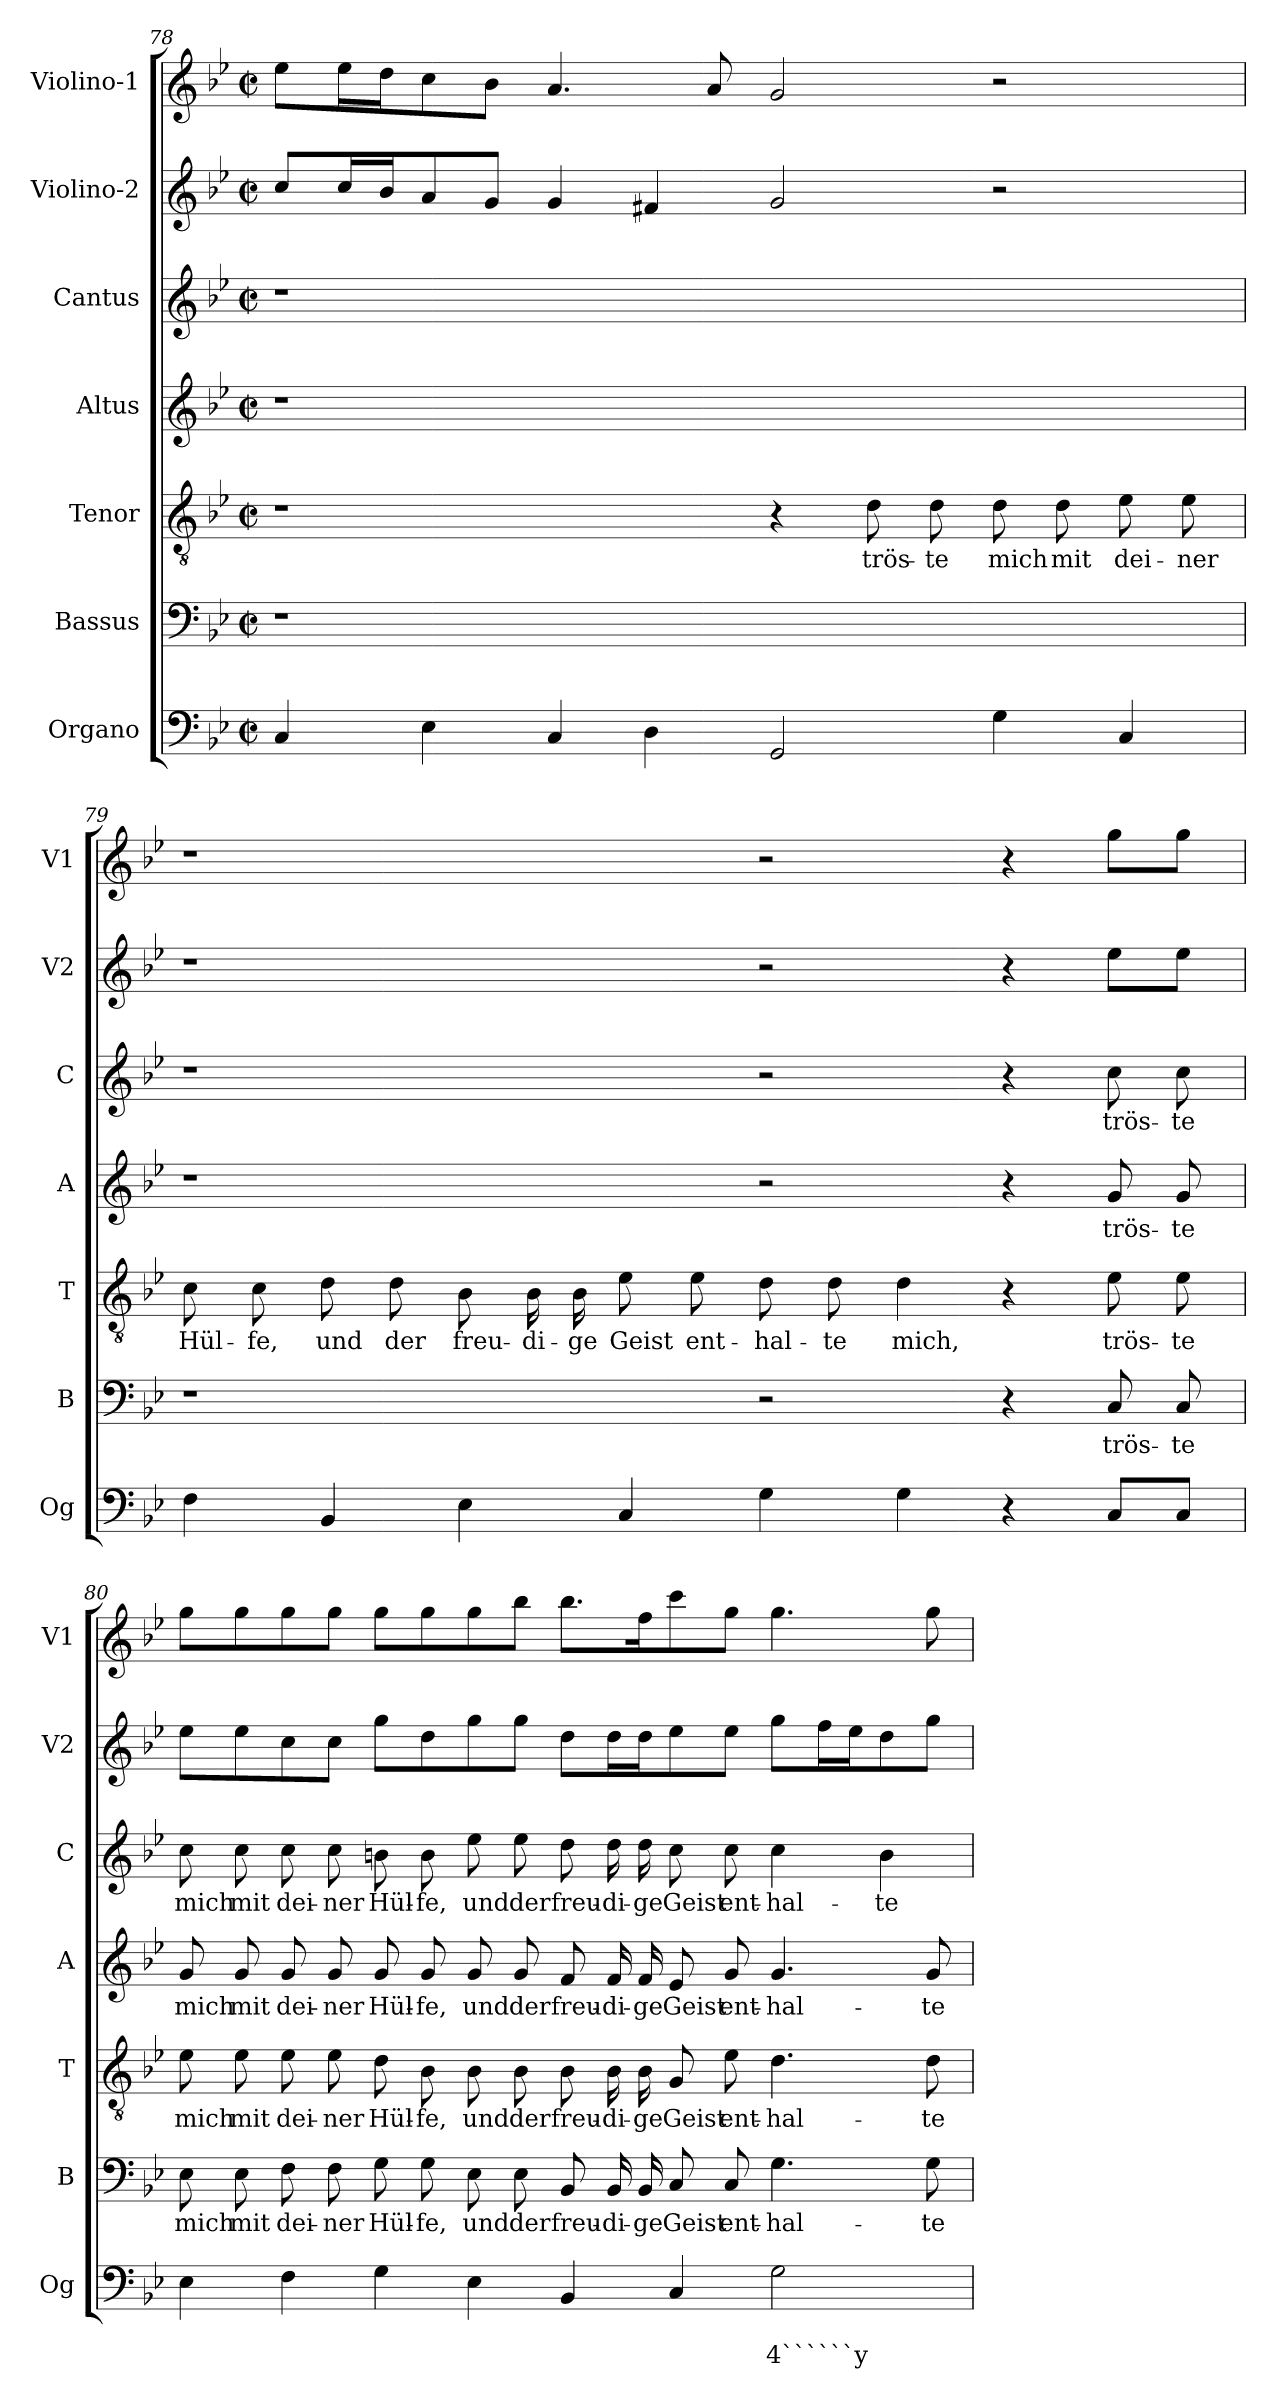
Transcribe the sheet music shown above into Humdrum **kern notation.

**kern	**text	**text	**kern	**text	**kern	**text	**kern	**text	**kern	**text	**kern	**kern
*part7	*part7	*part7	*part6	*part6	*part5	*part5	*part4	*part4	*part3	*part3	*part2	*part1
*staff7	*staff7	*staff7	*staff6	*staff6	*staff5	*staff5	*staff4	*staff4	*staff3	*staff3	*staff2	*staff1
*I"Organo	*	*	*I"Bassus	*	*I"Tenor	*	*I"Altus	*	*I"Cantus	*	*I"Violino-2	*I"Violino-1
*I'Og	*	*	*I'B	*	*I'T	*	*I'A	*	*I'C	*	*I'V2	*I'V1
!!LO:LB:g=z
*clefF4	*	*	*clefF4	*	*clefGv2	*	*clefG2	*	*clefG2	*	*clefG2	*clefG2
*k[b-e-]	*	*	*k[b-e-]	*	*k[b-e-]	*	*k[b-e-]	*	*k[b-e-]	*	*k[b-e-]	*k[b-e-]
*B-:	*	*	*B-:	*	*B-:	*	*B-:	*	*B-:	*	*B-:	*B-:
*M2/2	*	*	*M2/2	*	*M2/2	*	*M2/2	*	*M2/2	*	*M2/2	*M2/2
*met(c|)	*	*	*met(c|)	*	*met(c|)	*	*met(c|)	*	*met(c|)	*	*met(c|)	*met(c|)
=78	=78	=78	=78	=78	=78	=78	=78	=78	=78	=78	=78	=78
4C/	.	.	1r	.	1r	.	1r	.	1r	.	8cc/L	8ee-\L
.	.	.	.	.	.	.	.	.	.	.	16cc/L	16ee-\L
.	.	.	.	.	.	.	.	.	.	.	16b-/J	16dd\J
4E-\	.	.	.	.	.	.	.	.	.	.	8a/	8cc\
.	.	.	.	.	.	.	.	.	.	.	8g/J	8b-\J
4C/	.	.	.	.	.	.	.	.	.	.	4g/	4.a/
4D\	.	.	.	.	.	.	.	.	.	.	4f#X/	.
.	.	.	.	.	.	.	.	.	.	.	.	8a/
2GG/	.	.	1ryy	.	4r	.	1ryy	.	1ryy	.	2g/	2g/
!	!	!	!	!	!	!LO:LY:b	!	!	!	!	!	!
.	.	.	.	.	8d\	trös-	.	.	.	.	.	.
!	!	!	!	!	!	!LO:LY:b	!	!	!	!	!	!
.	.	.	.	.	8d\	-te	.	.	.	.	.	.
!	!	!	!	!	!	!LO:LY:b	!	!	!	!	!	!
4G\	.	.	.	.	8d\	mich	.	.	.	.	2r	2r
!	!	!	!	!	!	!LO:LY:b	!	!	!	!	!	!
.	.	.	.	.	8d\	mit	.	.	.	.	.	.
!	!	!	!	!	!	!LO:LY:b	!	!	!	!	!	!
4C/	.	.	.	.	8e-\	dei-	.	.	.	.	.	.
!	!	!	!	!	!	!LO:LY:b	!	!	!	!	!	!
.	.	.	.	.	8e-\	-ner	.	.	.	.	.	.
=79	=79	=79	=79	=79	=79	=79	=79	=79	=79	=79	=79	=79
!	!	!	!	!	!	!LO:LY:b	!	!	!	!	!	!
4F\	.	.	1r	.	8c\	Hül-	1r	.	1r	.	1r	1r
!	!	!	!	!	!	!LO:LY:b	!	!	!	!	!	!
.	.	.	.	.	8c\	-fe,	.	.	.	.	.	.
!	!	!	!	!	!	!LO:LY:b	!	!	!	!	!	!
4BB-/	.	.	.	.	8d\	und	.	.	.	.	.	.
!	!	!	!	!	!	!LO:LY:b	!	!	!	!	!	!
.	.	.	.	.	8d\	der	.	.	.	.	.	.
!	!	!	!	!	!	!LO:LY:b	!	!	!	!	!	!
4E-\	.	.	.	.	8B-\	freu-	.	.	.	.	.	.
!	!	!	!	!	!	!LO:LY:b	!	!	!	!	!	!
.	.	.	.	.	16B-\	-di-	.	.	.	.	.	.
!	!	!	!	!	!	!LO:LY:b	!	!	!	!	!	!
.	.	.	.	.	16B-\	-ge	.	.	.	.	.	.
!	!	!	!	!	!	!LO:LY:b	!	!	!	!	!	!
4C/	.	.	.	.	8e-\	Geist	.	.	.	.	.	.
!	!	!	!	!	!	!LO:LY:b	!	!	!	!	!	!
.	.	.	.	.	8e-\	ent-	.	.	.	.	.	.
!	!	!	!	!	!	!LO:LY:b	!	!	!	!	!	!
4G\	.	.	2r	.	8d\	-hal-	2r	.	2r	.	2r	2r
!	!	!	!	!	!	!LO:LY:b	!	!	!	!	!	!
.	.	.	.	.	8d\	-te	.	.	.	.	.	.
!	!	!	!	!	!	!LO:LY:b	!	!	!	!	!	!
4G\	.	.	.	.	4d\	mich,	.	.	.	.	.	.
4r	.	.	4r	.	4r	.	4r	.	4r	.	4r	4r
!	!	!	!	!LO:LY:b	!	!	!	!	!	!	!	!
!	!	!	!	!	!	!LO:LY:b	!	!	!	!	!	!
!	!	!	!	!	!	!	!	!LO:LY:b	!	!	!	!
!	!	!	!	!	!	!	!	!	!	!LO:LY:b	!	!
8C/L	.	.	8C/	trös-	8e-\	trös-	8g/	trös-	8cc\	trös-	8ee-\L	8gg\L
!	!	!	!	!LO:LY:b	!	!	!	!	!	!	!	!
!	!	!	!	!	!	!LO:LY:b	!	!	!	!	!	!
!	!	!	!	!	!	!	!	!LO:LY:b	!	!	!	!
!	!	!	!	!	!	!	!	!	!	!LO:LY:b	!	!
8C/J	.	.	8C/	-te	8e-\	-te	8g/	-te	8cc\	-te	8ee-\J	8gg\J
!!LO:PB:g=z
=80	=80	=80	=80	=80	=80	=80	=80	=80	=80	=80	=80	=80
!	!	!	!	!LO:LY:b	!	!	!	!	!	!	!	!
!	!	!	!	!	!	!LO:LY:b	!	!	!	!	!	!
!	!	!	!	!	!	!	!	!LO:LY:b	!	!	!	!
!	!	!	!	!	!	!	!	!	!	!LO:LY:b	!	!
4E-\	.	.	8E-\	mich	8e-\	mich	8g/	mich	8cc\	mich	8ee-\L	8gg\L
!	!	!	!	!LO:LY:b	!	!	!	!	!	!	!	!
!	!	!	!	!	!	!LO:LY:b	!	!	!	!	!	!
!	!	!	!	!	!	!	!	!LO:LY:b	!	!	!	!
!	!	!	!	!	!	!	!	!	!	!LO:LY:b	!	!
.	.	.	8E-\	mit	8e-\	mit	8g/	mit	8cc\	mit	8ee-\	8gg\
!	!	!	!	!LO:LY:b	!	!	!	!	!	!	!	!
!	!	!	!	!	!	!LO:LY:b	!	!	!	!	!	!
!	!	!	!	!	!	!	!	!LO:LY:b	!	!	!	!
!	!	!	!	!	!	!	!	!	!	!LO:LY:b	!	!
4F\	.	.	8F\	dei-	8e-\	dei-	8g/	dei-	8cc\	dei-	8cc\	8gg\
!	!	!	!	!LO:LY:b	!	!	!	!	!	!	!	!
!	!	!	!	!	!	!LO:LY:b	!	!	!	!	!	!
!	!	!	!	!	!	!	!	!LO:LY:b	!	!	!	!
!	!	!	!	!	!	!	!	!	!	!LO:LY:b	!	!
.	.	.	8F\	-ner	8e-\	-ner	8g/	-ner	8cc\	-ner	8cc\J	8gg\J
!	!	!	!	!LO:LY:b	!	!	!	!	!	!	!	!
!	!	!	!	!	!	!LO:LY:b	!	!	!	!	!	!
!	!	!	!	!	!	!	!	!LO:LY:b	!	!	!	!
!	!	!	!	!	!	!	!	!	!	!LO:LY:b	!	!
4G\	.	.	8G\	Hül-	8d\	Hül-	8g/	Hül-	8bn\	Hül-	8gg\L	8gg\L
!	!	!	!	!LO:LY:b	!	!	!	!	!	!	!	!
!	!	!	!	!	!	!LO:LY:b	!	!	!	!	!	!
!	!	!	!	!	!	!	!	!LO:LY:b	!	!	!	!
!	!	!	!	!	!	!	!	!	!	!LO:LY:b	!	!
.	.	.	8G\	-fe,	8B-\	-fe,	8g/	-fe,	8b\	-fe,	8dd\	8gg\
!	!	!	!	!LO:LY:b	!	!	!	!	!	!	!	!
!	!	!	!	!	!	!LO:LY:b	!	!	!	!	!	!
!	!	!	!	!	!	!	!	!LO:LY:b	!	!	!	!
!	!	!	!	!	!	!	!	!	!	!LO:LY:b	!	!
4E-\	.	.	8E-\	und	8B-\	und	8g/	und	8ee-\	und	8gg\	8gg\
!	!	!	!	!LO:LY:b	!	!	!	!	!	!	!	!
!	!	!	!	!	!	!LO:LY:b	!	!	!	!	!	!
!	!	!	!	!	!	!	!	!LO:LY:b	!	!	!	!
!	!	!	!	!	!	!	!	!	!	!LO:LY:b	!	!
.	.	.	8E-\	der	8B-\	der	8g/	der	8ee-\	der	8gg\J	8bb-\J
!	!	!	!	!LO:LY:b	!	!	!	!	!	!	!	!
!	!	!	!	!	!	!LO:LY:b	!	!	!	!	!	!
!	!	!	!	!	!	!	!	!LO:LY:b	!	!	!	!
!	!	!	!	!	!	!	!	!	!	!LO:LY:b	!	!
4BB-/	.	.	8BB-/	freu-	8B-\	freu-	8f/	freu-	8dd\	freu-	8dd\L	8.bb-\L
!	!	!	!	!LO:LY:b	!	!	!	!	!	!	!	!
!	!	!	!	!	!	!LO:LY:b	!	!	!	!	!	!
!	!	!	!	!	!	!	!	!LO:LY:b	!	!	!	!
!	!	!	!	!	!	!	!	!	!	!LO:LY:b	!	!
.	.	.	16BB-/	-di-	16B-\	-di-	16f/	-di-	16dd\	-di-	16dd\L	.
!	!	!	!	!LO:LY:b	!	!	!	!	!	!	!	!
!	!	!	!	!	!	!LO:LY:b	!	!	!	!	!	!
!	!	!	!	!	!	!	!	!LO:LY:b	!	!	!	!
!	!	!	!	!	!	!	!	!	!	!LO:LY:b	!	!
.	.	.	16BB-/	-ge	16B-\	-ge	16f/	-ge	16dd\	-ge	16dd\J	16ff\k
!	!	!	!	!LO:LY:b	!	!	!	!	!	!	!	!
!	!	!	!	!	!	!LO:LY:b	!	!	!	!	!	!
!	!	!	!	!	!	!	!	!LO:LY:b	!	!	!	!
!	!	!	!	!	!	!	!	!	!	!LO:LY:b	!	!
4C/	.	.	8C/	Geist	8G/	Geist	8e-/	Geist	8cc\	Geist	8ee-\	8ccc\
!	!	!	!	!LO:LY:b	!	!	!	!	!	!	!	!
!	!	!	!	!	!	!LO:LY:b	!	!	!	!	!	!
!	!	!	!	!	!	!	!	!LO:LY:b	!	!	!	!
!	!	!	!	!	!	!	!	!	!	!LO:LY:b	!	!
.	.	.	8C/	ent-	8e-\	ent-	8g/	ent-	8cc\	ent-	8ee-\J	8gg\J
!	!	!LO:LY:b	!	!	!	!	!	!	!	!	!	!
!	!	!	!	!LO:LY:b	!	!	!	!	!	!	!	!
!	!	!	!	!	!	!LO:LY:b	!	!	!	!	!	!
!	!	!	!	!	!	!	!	!LO:LY:b	!	!	!	!
!	!	!	!	!	!	!	!	!	!	!LO:LY:b	!	!
2G\	.	4``````y	4.G\	-hal-	4.d\	-hal-	4.g/	-hal-	4cc\	-hal-	8gg\L	4.gg\
.	.	.	.	.	.	.	.	.	.	.	16ff\L	.
.	.	.	.	.	.	.	.	.	.	.	16ee-\J	.
!	!	!	!	!	!	!	!	!	!	!LO:LY:b	!	!
.	.	.	.	.	.	.	.	.	4b\	-te	8dd\	.
!	!	!	!	!LO:LY:b	!	!	!	!	!	!	!	!
!	!	!	!	!	!	!LO:LY:b	!	!	!	!	!	!
!	!	!	!	!	!	!	!	!LO:LY:b	!	!	!	!
.	.	.	8G\	-te	8d\	-te	8g/	-te	.	.	8gg\J	8gg\
=	=	=	=	=	=	=	=	=	=	=	=	=
*-	*-	*-	*-	*-	*-	*-	*-	*-	*-	*-	*-	*-
